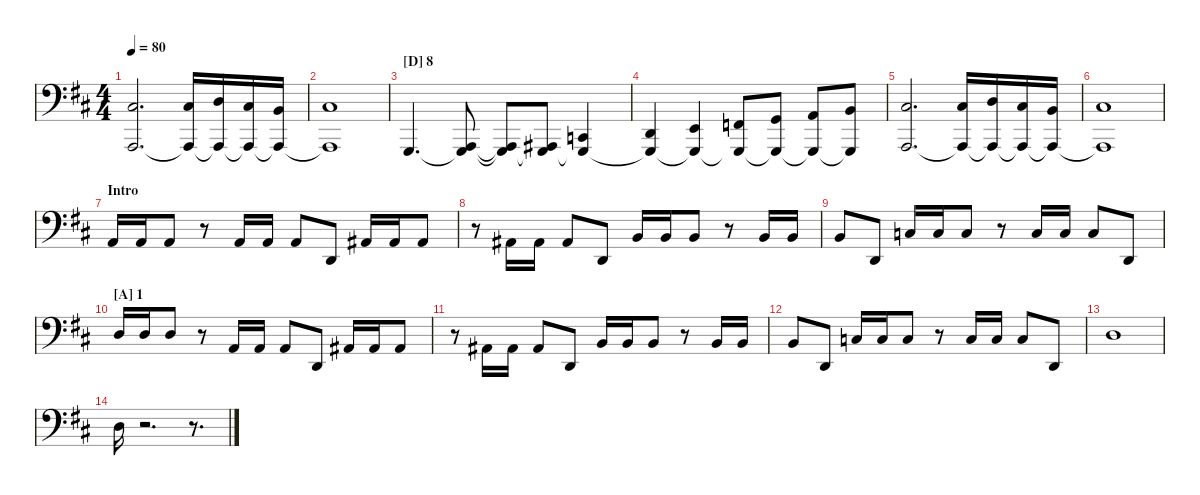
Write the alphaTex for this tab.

\hideDynamics
\bracketExtendMode nobrackets
\singleTrackTrackNamePolicy hidden
\multiTrackTrackNamePolicy hidden
\otherSystemsTrackNameOrientation horizontal
\track ("Strings 2" "S-Gt") {instrument stringensemble1}
\staff {score}
\tuning (C3 G2 D2 A1 E1 B0)
\ts (4 4)
\tempo 80
\clef f4
\ks d
(1.1{acc #} 0.4{acc forcenatural}).2{d dy f beam Up} (1.1{acc #} 0.4{t acc forcenatural}).16{beam Up} (2.1{acc forcenatural} 0.4{t acc forcenatural}).16{beam Up} (1.1{acc #} 0.4{t acc forcenatural}).16{beam Up} (4.2{acc forcenatural} 0.4{t acc forcenatural}).16{beam Up} |
(1.1{acc #} 0.4{t acc forcenatural}).1{beam Up} |
\section ("D" "8")
3.5{acc forcenatural}.4{d beam Up} (0.4{acc forcenatural} 3.5{t acc forcenatural}).8{beam Up} (0.4{t acc forcenatural} 3.5{t acc forcenatural}).8{beam Up} (1.4{acc #} 3.5{t acc forcenatural}).8{beam Up} (3.4{acc forcenatural} 3.5{t acc forcenatural}).4{beam Up} |
(0.3{acc forcenatural} 3.5{t acc forcenatural}).4{beam Up} (2.3{acc forcenatural} 3.5{t acc forcenatural}).4{beam Up} (3.3{acc forcenatural} 3.5{t acc forcenatural}).8{beam Up} (0.2{acc forcenatural} 3.5{t acc forcenatural}).8{beam Up} (2.2{acc forcenatural} 3.5{t acc forcenatural}).8{beam Up} (4.2{acc forcenatural} 3.5{t acc forcenatural}).8{beam Up} |
(1.1{acc #} 0.4{acc forcenatural}).2{d beam Up} (1.1{acc #} 0.4{t acc forcenatural}).16{beam Up} (2.1{acc forcenatural} 0.4{t acc forcenatural}).16{beam Up} (1.1{acc #} 0.4{t acc forcenatural}).16{beam Up} (4.2{acc forcenatural} 0.4{t acc forcenatural}).16{beam Up} |
(1.1{acc #} 0.4{t acc forcenatural}).1{beam Up} |
\section ("" "Intro")
2.2{acc forcenatural}.16{beam Up} 2.2{acc forcenatural}.16{beam Up} 2.2{acc forcenatural}.8{beam Up} r.8{beam Up} 2.2{acc forcenatural}.16{beam Up} 2.2{acc forcenatural}.16{beam Up} 2.2{acc forcenatural}.8{beam Up} 5.4{acc forcenatural}.8{beam Up} 3.2{acc #}.16{beam Up} 3.2{acc #}.16{beam Up} 3.2{acc #}.8{beam Up} |
r.8{beam Down} 3.2{acc #}.16{beam Up} 3.2{acc #}.16{beam Up} 3.2{acc #}.8{beam Up} 5.4{acc forcenatural}.8{beam Up} 4.2{acc forcenatural}.16{beam Up} 4.2{acc forcenatural}.16{beam Up} 4.2{acc forcenatural}.8{beam Up} r.8{beam Up} 4.2{acc forcenatural}.16{beam Up} 4.2{acc forcenatural}.16{beam Up} |
4.2{acc forcenatural}.8{beam Up} 5.4{acc forcenatural}.8{beam Up} 5.2{acc forcenatural}.16{beam Up} 5.2{acc forcenatural}.16{beam Up} 5.2{acc forcenatural}.8{beam Up} r.8{beam Up} 5.2{acc forcenatural}.16{beam Up} 5.2{acc forcenatural}.16{beam Up} 5.2{acc forcenatural}.8{beam Up} 5.4{acc forcenatural}.8{beam Up} |
\section ("A" "1")
7.2{acc forcenatural}.16{beam Up} 7.2{acc forcenatural}.16{beam Up} 7.2{acc forcenatural}.8{beam Up} r.8{beam Up} 2.2{acc forcenatural}.16{beam Up} 2.2{acc forcenatural}.16{beam Up} 2.2{acc forcenatural}.8{beam Up} 5.4{acc forcenatural}.8{beam Up} 3.2{acc #}.16{beam Up} 3.2{acc #}.16{beam Up} 3.2{acc #}.8{beam Up} |
r.8{beam Down} 3.2{acc #}.16{beam Up} 3.2{acc #}.16{beam Up} 3.2{acc #}.8{beam Up} 5.4{acc forcenatural}.8{beam Up} 4.2{acc forcenatural}.16{beam Up} 4.2{acc forcenatural}.16{beam Up} 4.2{acc forcenatural}.8{beam Up} r.8{beam Up} 4.2{acc forcenatural}.16{beam Up} 4.2{acc forcenatural}.16{beam Up} |
4.2{acc forcenatural}.8{beam Up} 5.4{acc forcenatural}.8{beam Up} 5.2{acc forcenatural}.16{beam Up} 5.2{acc forcenatural}.16{beam Up} 5.2{acc forcenatural}.8{beam Up} r.8{beam Up} 5.2{acc forcenatural}.16{beam Up} 5.2{acc forcenatural}.16{beam Up} 5.2{acc forcenatural}.8{beam Up} 5.4{acc forcenatural}.8{beam Up} |
7.2{acc forcenatural}.1{beam Down} |
7.2{acc forcenatural}.16{beam Down} r.2{d beam Down} r.8{d beam Down}
